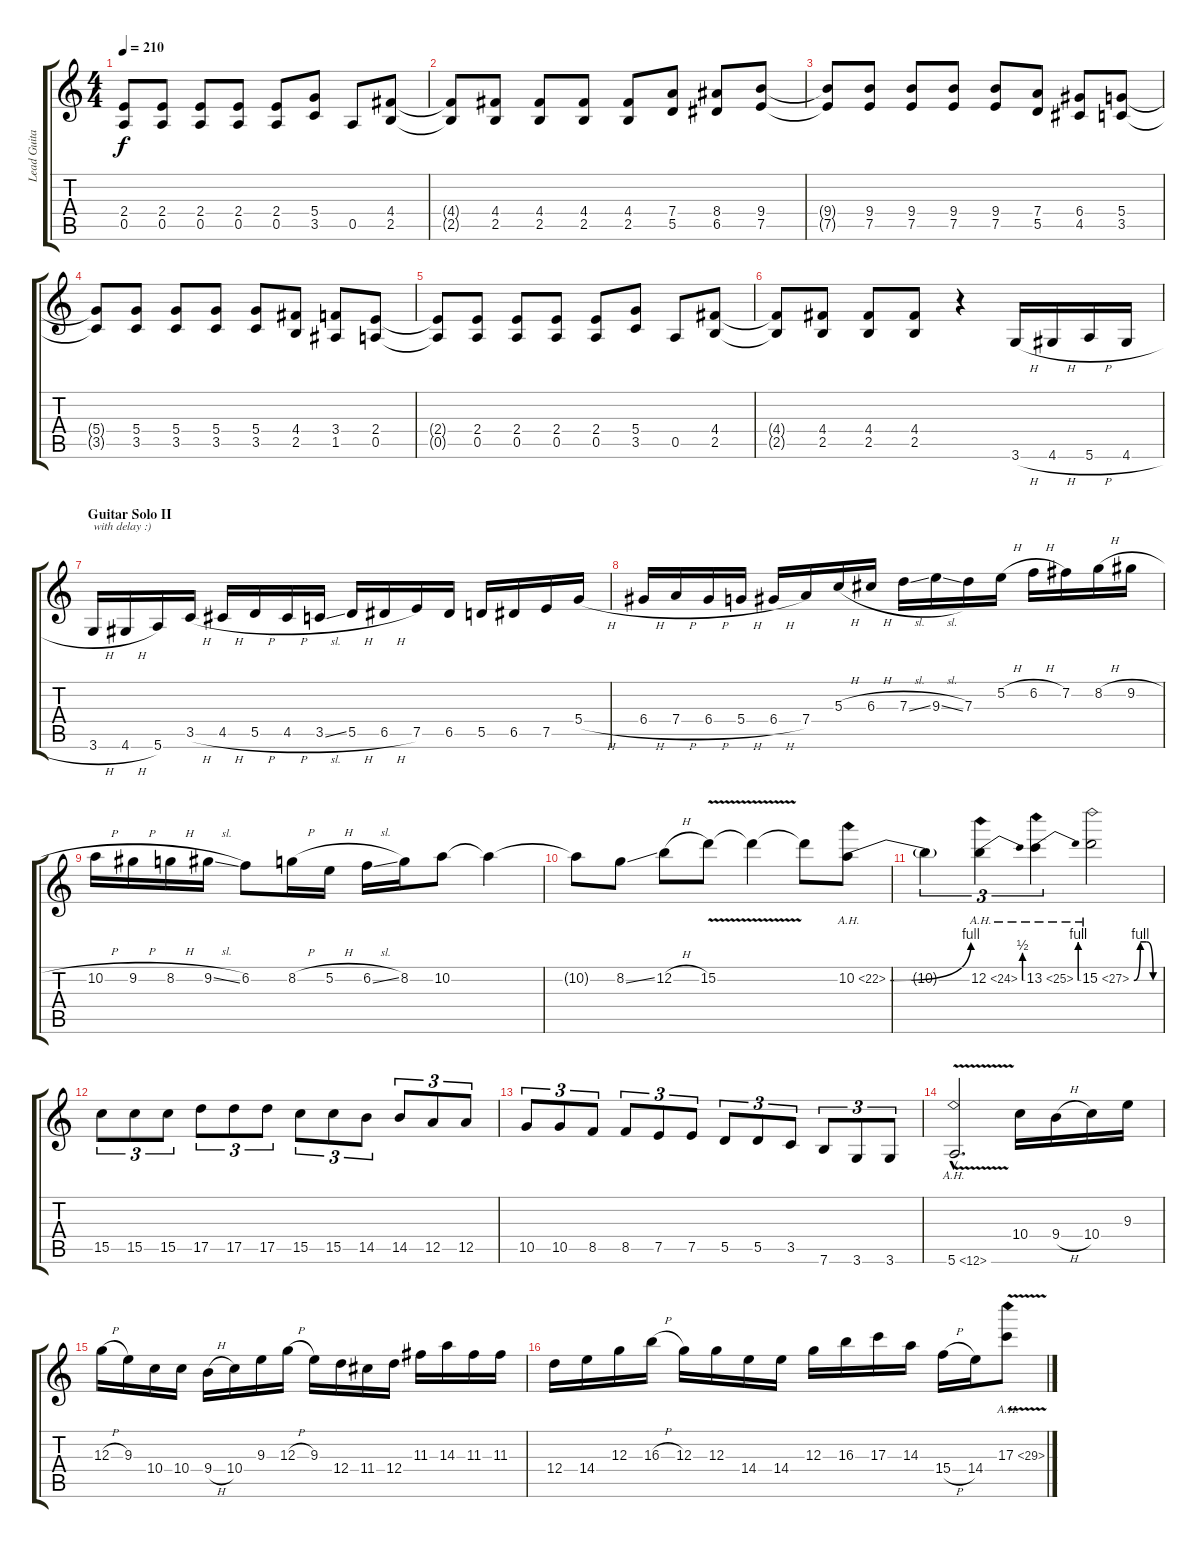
\track ("Lead Guitar II (Jeff Young)" "Lead Guita") {instrument distortionguitar}
\staff {score tabs}
\tuning (E4 B3 G3 D3 A2 E2) {hide}
\ts (4 4)
\tempo 210
\clef g2
\ks c
(2.4{t} 0.5{t}).8{dy f} (2.4 0.5).8 (2.4 0.5).8 (2.4 0.5).8 (2.4 0.5).8 (5.4 3.5).8 0.5.8 (4.4 2.5).8 |
(4.4{t} 2.5{t}).8 (4.4 2.5).8 (4.4 2.5).8 (4.4 2.5).8 (4.4 2.5).8 (7.4 5.5).8 (8.4 6.5).8 (9.4 7.5).8 |
(9.4{t} 7.5{t}).8 (9.4 7.5).8 (9.4 7.5).8 (9.4 7.5).8 (9.4 7.5).8 (7.4 5.5).8 (6.4 4.5).8 (5.4 3.5).8 |
(5.4{t} 3.5{t}).8 (5.4 3.5).8 (5.4 3.5).8 (5.4 3.5).8 (5.4 3.5).8 (4.4 2.5).8 (3.4 1.5).8 (2.4 0.5).8 |
(2.4{t} 0.5{t}).8 (2.4 0.5).8 (2.4 0.5).8 (2.4 0.5).8 (2.4 0.5).8 (5.4 3.5).8 0.5.8 (4.4 2.5).8 |
(4.4{t} 2.5{t}).8 (4.4 2.5).8 (4.4 2.5).8 (4.4 2.5).8 r.4 3.6{h}.16{balance 14} 4.6{h}.16 5.6{h}.16 4.6{h}.16 |
\section ("" "Guitar Solo II")
3.6{h}.16{txt "with delay :)"} 4.6{h}.16 5.6.16 3.5{h}.16 4.5{h}.16 5.5{h}.16 4.5{h}.16 3.5{sl}.16 5.5{h}.16 6.5{h}.16 7.5.16 6.5.16 5.5.16 6.5.16 7.5.16 5.4{h}.16 |
6.4{h}.16 7.4{h}.16 6.4{h}.16 5.4{h}.16 6.4{h}.16 7.4.16 5.3{h}.16 6.3{h}.16 7.3{sl}.16 9.3{sl}.16 7.3.16 5.2{h}.16 6.2{h}.16 7.2.16 8.2{h}.16 9.2{h}.16 |
10.2{h}.16 9.2{h}.16 8.2{h}.16 9.2{sl}.16 6.2.8 8.2{h}.16 5.2{h}.16 6.2{sl}.16 8.2.16 10.2.8 10.2{t}.4 |
10.2{t}.8 8.2{ss}.8 12.2{h}.8 15.2{v}.8 15.2{t}.4 15.2{t}.8 10.2{be (bend 0 0 60 4) ah 12}.8 |
10.2{t}.4{tu (3 2)} 12.2{be (bend 0 0 60 2) ah 12}.4{tu (3 2)} 13.2{be (bend 0 0 60 4) ah 12}.4{tu (3 2)} 15.2{be (custom 0 0 15 4 30 4 45 0 60 0) ah 12}.2 |
15.5.8{tu (3 2)} 15.5.8{tu (3 2)} 15.5.8{tu (3 2)} 17.5.8{tu (3 2)} 17.5.8{tu (3 2)} 17.5.8{tu (3 2)} 15.5.8{tu (3 2)} 15.5.8{tu (3 2)} 14.5.8{tu (3 2)} 14.5.8{tu (3 2)} 12.5.8{tu (3 2)} 12.5.8{tu (3 2)} |
10.5.8{tu (3 2)} 10.5.8{tu (3 2)} 8.5.8{tu (3 2)} 8.5.8{tu (3 2)} 7.5.8{tu (3 2)} 7.5.8{tu (3 2)} 5.5.8{tu (3 2)} 5.5.8{tu (3 2)} 3.5.8{tu (3 2)} 7.6.8{tu (3 2)} 3.6.8{tu (3 2)} 3.6.8{tu (3 2)} |
5.6{ah 7 v hac}.2{d} 10.4.16 9.4{h}.16 10.4.16 9.3.16 |
12.3{h}.16 9.3.16 10.4.16 10.4.16 9.4{h}.16 10.4.16 9.3.16 12.3{h}.16 9.3.16 12.4.16 11.4.16 12.4.16 11.3.16 14.3.16 11.3.16 11.3.16 |
12.4.16 14.4.16 12.3.16 16.3{h}.16 12.3.16 12.3.16 14.4.16 14.4.16 12.3.16 16.3.16 17.3.16 14.3.16 15.4{h}.16 14.4.16 17.3{ah 12 v}.8
